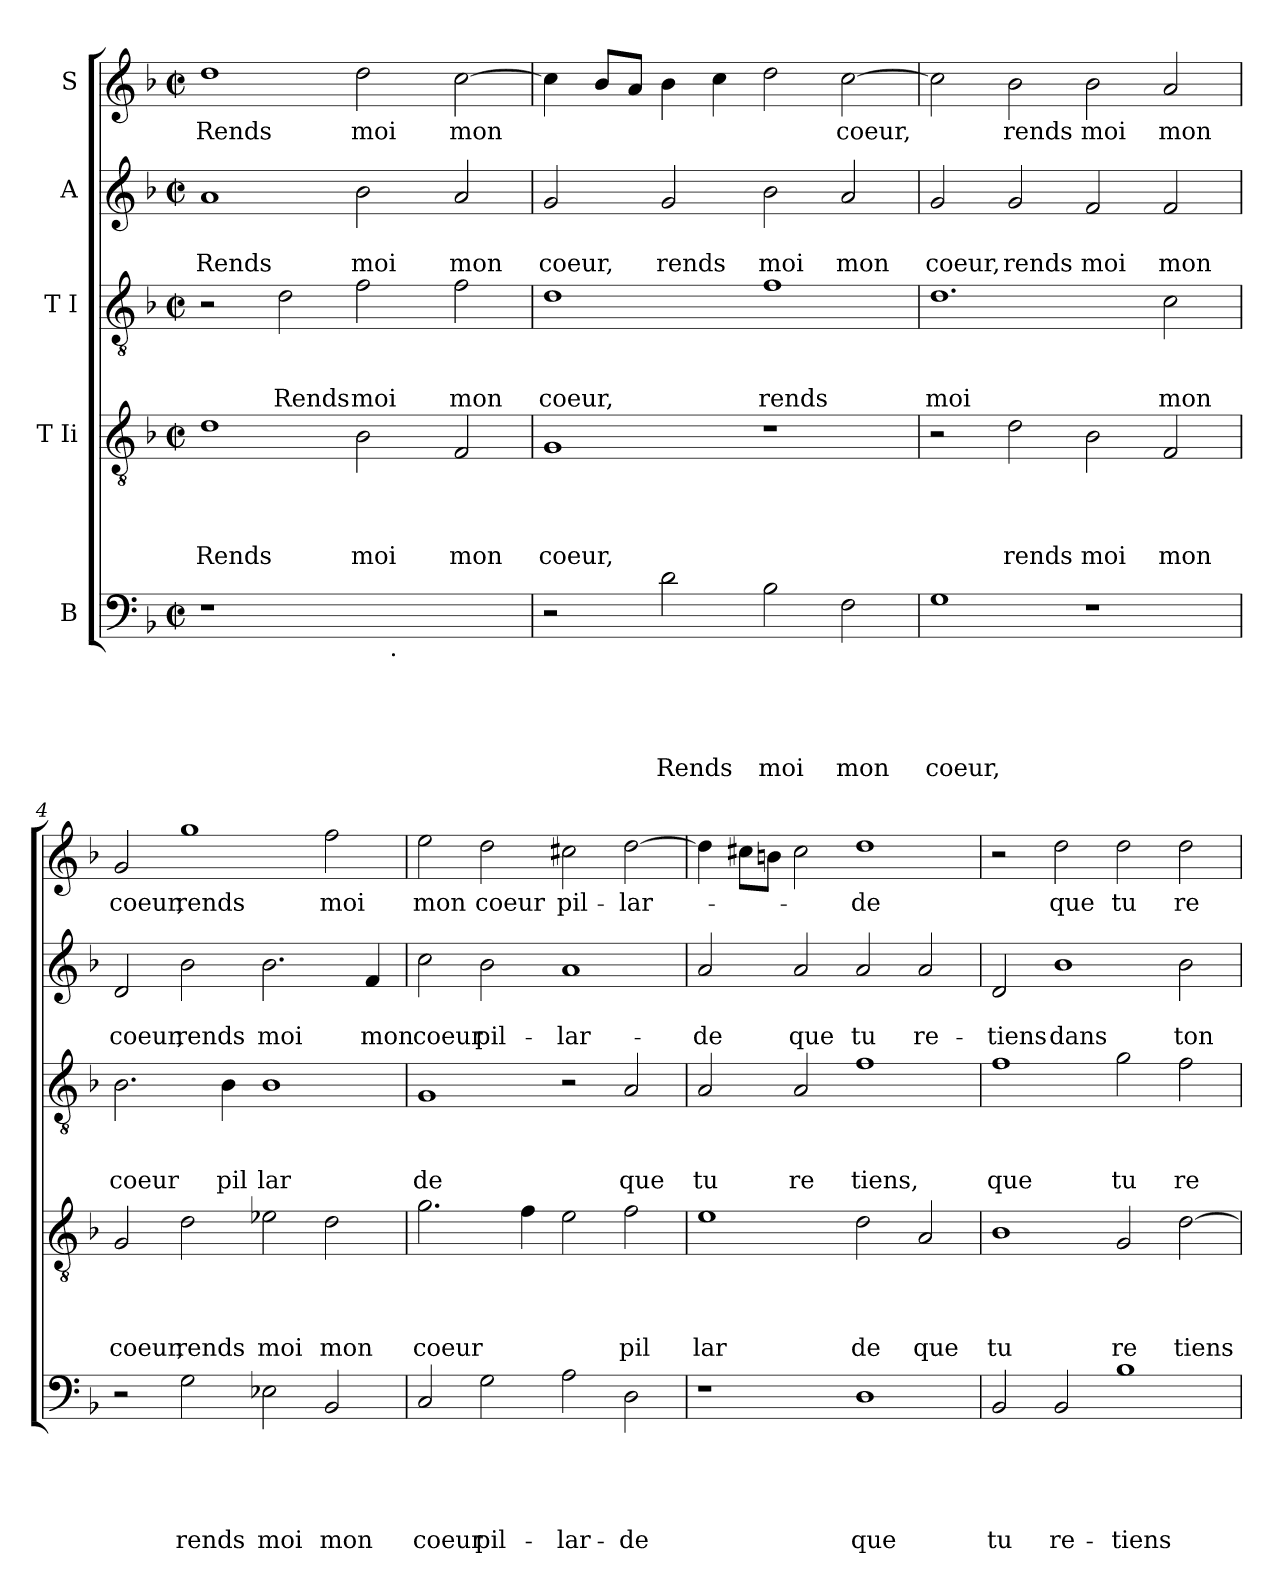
**kern	**text	**text	**text	**text	**text	**kern	**text	**text	**text	**text	**kern	**text	**text	**text	**kern	**text	**text	**kern	**text
*part5	*part5	*part5	*part5	*part5	*part5	*part4	*part4	*part4	*part4	*part4	*part3	*part3	*part3	*part3	*part2	*part2	*part2	*part1	*part1
*staff5	*staff5	*staff5	*staff5	*staff5	*staff5	*staff4	*staff4	*staff4	*staff4	*staff4	*staff3	*staff3	*staff3	*staff3	*staff2	*staff2	*staff2	*staff1	*staff1
*I"B	*	*	*	*	*	*I"T Ii	*	*	*	*	*I"T I	*	*	*	*I"A	*	*	*I"S	*
*clefF4	*	*	*	*	*	*clefGv2	*	*	*	*	*clefGv2	*	*	*	*clefG2	*	*	*clefG2	*
*k[b-]	*	*	*	*	*	*k[b-]	*	*	*	*	*k[b-]	*	*	*	*k[b-]	*	*	*k[b-]	*
*F:	*	*	*	*	*	*F:	*	*	*	*	*F:	*	*	*	*F:	*	*	*F:	*
*M2/2	*	*	*	*	*	*M2/2	*	*	*	*	*M2/2	*	*	*	*M2/2	*	*	*M2/2	*
*met(c|)	*	*	*	*	*	*met(c|)	*	*	*	*	*met(c|)	*	*	*	*met(c|)	*	*	*met(c|)	*
=1	=1	=1	=1	=1	=1	=1	=1	=1	=1	=1	=1	=1	=1	=1	=1	=1	=1	=1	=1
!	!	!	!	!	!	!	!	!	!	!LO:LY:b	!	!	!	!	!	!	!LO:LY:b	!	!LO:LY:b
1r	.	.	.	.	.	1d	.	.	.	Rends	2r	.	.	.	1a	.	Rends	1dd	Rends
!	!	!	!	!	!	!	!	!	!	!	!	!	!	!LO:LY:b	!	!	!	!	!
.	.	.	.	.	.	.	.	.	.	.	2d\	.	.	Rends	.	.	.	.	.
!	!	!	!	!	!	!	!	!	!	!LO:LY:b	!	!	!	!LO:LY:b	!	!	!LO:LY:b	!	!LO:LY:b
8ryy	.	.	.	.	.	2B-\	.	.	.	moi	2f\	.	.	moi	2b-\	.	moi	2dd\	moi
!LO:TX:b:t=.	!	!	!	!	!	!	!	!	!	!	!	!	!	!	!	!	!	!	!
2..ryy	.	.	.	.	.	.	.	.	.	.	.	.	.	.	.	.	.	.	.
!	!	!	!	!	!	!	!	!	!	!LO:LY:b	!	!	!	!LO:LY:b	!	!	!LO:LY:b	!	!LO:LY:b
.	.	.	.	.	.	2F/	.	.	.	mon	2f\	.	.	mon	2a/	.	mon	[>2cc\	mon
=2	=2	=2	=2	=2	=2	=2	=2	=2	=2	=2	=2	=2	=2	=2	=2	=2	=2	=2	=2
!	!	!	!	!	!	!	!	!	!	!LO:LY:b	!	!	!	!LO:LY:b	!	!	!LO:LY:b	!	!
2r	.	.	.	.	.	1G	.	.	.	coeur,	1d	.	.	coeur,	2g/	.	coeur,	4cc\]	.
.	.	.	.	.	.	.	.	.	.	.	.	.	.	.	.	.	.	8b-/L	.
.	.	.	.	.	.	.	.	.	.	.	.	.	.	.	.	.	.	8a/J	.
!	!	!	!	!	!LO:LY:b	!	!	!	!	!	!	!	!	!	!	!	!LO:LY:b	!	!
2d\	.	.	.	.	Rends	.	.	.	.	.	.	.	.	.	2g/	.	rends	4b-\	.
.	.	.	.	.	.	.	.	.	.	.	.	.	.	.	.	.	.	4cc\	.
!	!	!	!	!	!LO:LY:b	!	!	!	!	!	!	!	!	!LO:LY:b	!	!	!LO:LY:b	!	!
2B-\	.	.	.	.	moi	1r	.	.	.	.	1f	.	.	rends	2b-\	.	moi	2dd\	.
!	!	!	!	!	!LO:LY:b	!	!	!	!	!	!	!	!	!	!	!	!LO:LY:b	!	!LO:LY:b
2F\	.	.	.	.	mon	.	.	.	.	.	.	.	.	.	2a/	.	mon	[>2cc\	coeur,
=3	=3	=3	=3	=3	=3	=3	=3	=3	=3	=3	=3	=3	=3	=3	=3	=3	=3	=3	=3
!	!	!	!	!	!LO:LY:b	!	!	!	!	!	!	!	!	!LO:LY:b	!	!	!LO:LY:b	!	!
1G	.	.	.	.	coeur,	2r	.	.	.	.	1.d	.	.	moi	2g/	.	coeur,	2cc\]	.
!	!	!	!	!	!	!	!	!	!	!LO:LY:b	!	!	!	!	!	!	!LO:LY:b	!	!LO:LY:b
.	.	.	.	.	.	2d\	.	.	.	rends	.	.	.	.	2g/	.	rends	2b-\	rends
!	!	!	!	!	!	!	!	!	!	!LO:LY:b	!	!	!	!	!	!	!LO:LY:b	!	!LO:LY:b
1r	.	.	.	.	.	2B-\	.	.	.	moi	.	.	.	.	2f/	.	moi	2b-\	moi
!	!	!	!	!	!	!	!	!	!	!LO:LY:b	!	!	!	!LO:LY:b	!	!	!LO:LY:b	!	!LO:LY:b
.	.	.	.	.	.	2F/	.	.	.	mon	2c\	.	.	mon	2f/	.	mon	2a/	mon
=4	=4	=4	=4	=4	=4	=4	=4	=4	=4	=4	=4	=4	=4	=4	=4	=4	=4	=4	=4
!	!	!	!	!	!	!	!	!	!	!LO:LY:b	!	!	!	!LO:LY:b	!	!	!LO:LY:b	!	!LO:LY:b
2r	.	.	.	.	.	2G/	.	.	.	coeur,	2.B-\	.	.	coeur	2d/	.	coeur,	2g/	coeur,
!	!	!	!	!	!LO:LY:b	!	!	!	!	!LO:LY:b	!	!	!	!	!	!	!LO:LY:b	!	!LO:LY:b
2G\	.	.	.	.	rends	2d\	.	.	.	rends	.	.	.	.	2b-\	.	rends	1gg	rends
!	!	!	!	!	!	!	!	!	!	!	!	!	!	!LO:LY:b	!	!	!	!	!
.	.	.	.	.	.	.	.	.	.	.	4B-\	.	.	pil	.	.	.	.	.
!	!	!	!	!	!LO:LY:b	!	!	!	!	!LO:LY:b	!	!	!	!LO:LY:b	!	!	!LO:LY:b	!	!
2E-X\	.	.	.	.	moi	2e-X\	.	.	.	moi	1B-	.	.	lar	2.b-\	.	moi	.	.
!	!	!	!	!	!LO:LY:b	!	!	!	!	!LO:LY:b	!	!	!	!	!	!	!	!	!LO:LY:b
2BB-/	.	.	.	.	mon	2d\	.	.	.	mon	.	.	.	.	.	.	.	2ff\	moi
!	!	!	!	!	!	!	!	!	!	!	!	!	!	!	!	!	!LO:LY:b	!	!
.	.	.	.	.	.	.	.	.	.	.	.	.	.	.	4f/	.	mon	.	.
!!LO:LB:g=z
=5	=5	=5	=5	=5	=5	=5	=5	=5	=5	=5	=5	=5	=5	=5	=5	=5	=5	=5	=5
!	!	!	!	!	!LO:LY:b	!	!	!	!	!LO:LY:b	!	!	!	!LO:LY:b	!	!	!LO:LY:b	!	!LO:LY:b
2C/	.	.	.	.	coeur	2.g\	.	.	.	coeur	1G	.	.	de	2cc\	.	coeur	2ee\	mon
!	!	!	!	!	!LO:LY:b	!	!	!	!	!	!	!	!	!	!	!	!LO:LY:b	!	!LO:LY:b
2G\	.	.	.	.	pil-	.	.	.	.	.	.	.	.	.	2b-\	.	pil-	2dd\	coeur
.	.	.	.	.	.	4f\	.	.	.	.	.	.	.	.	.	.	.	.	.
!	!	!	!	!	!LO:LY:b	!	!	!	!	!	!	!	!	!	!	!	!LO:LY:b	!	!LO:LY:b
2A\	.	.	.	.	-lar-	2e\	.	.	.	.	2r	.	.	.	1a	.	-lar-	2cc#X\	pil-
!	!	!	!	!	!LO:LY:b	!	!	!	!	!LO:LY:b	!	!	!	!LO:LY:b	!	!	!	!	!LO:LY:b
2D\	.	.	.	.	-de	2f\	.	.	.	pil	2A/	.	.	que	.	.	.	[>2dd\	-lar-
=6	=6	=6	=6	=6	=6	=6	=6	=6	=6	=6	=6	=6	=6	=6	=6	=6	=6	=6	=6
!	!	!	!	!	!	!	!	!	!	!LO:LY:b	!	!	!	!LO:LY:b	!	!	!LO:LY:b	!	!
1r	.	.	.	.	.	1e	.	.	.	lar	2A/	.	.	tu	2a/	.	-de	4dd\]	.
.	.	.	.	.	.	.	.	.	.	.	.	.	.	.	.	.	.	8cc#\L	.
.	.	.	.	.	.	.	.	.	.	.	.	.	.	.	.	.	.	8b\J	.
!	!	!	!	!	!	!	!	!	!	!	!	!	!	!LO:LY:b	!	!	!LO:LY:b	!	!
.	.	.	.	.	.	.	.	.	.	.	2A/	.	.	re	2a/	.	que	2cc#\	.
!	!	!	!	!	!LO:LY:b	!	!	!	!	!LO:LY:b	!	!	!	!LO:LY:b	!	!	!LO:LY:b	!	!LO:LY:b
1D	.	.	.	.	que	2d\	.	.	.	de	1f	.	.	tiens,	2a/	.	tu	1dd	-de
!	!	!	!	!	!	!	!	!	!	!LO:LY:b	!	!	!	!	!	!	!LO:LY:b	!	!
.	.	.	.	.	.	2A/	.	.	.	que	.	.	.	.	2a/	.	re-	.	.
=7	=7	=7	=7	=7	=7	=7	=7	=7	=7	=7	=7	=7	=7	=7	=7	=7	=7	=7	=7
!	!	!	!	!	!LO:LY:b	!	!	!	!	!LO:LY:b	!	!	!	!LO:LY:b	!	!	!LO:LY:b	!	!
2BB-/	.	.	.	.	tu	1B-	.	.	.	tu	1f	.	.	que	2d/	.	-tiens	2r	.
!	!	!	!	!	!LO:LY:b	!	!	!	!	!	!	!	!	!	!	!	!LO:LY:b	!	!LO:LY:b
2BB-/	.	.	.	.	re-	.	.	.	.	.	.	.	.	.	1b-	.	dans	2dd\	que
!	!	!	!	!	!LO:LY:b	!	!	!	!	!LO:LY:b	!	!	!	!LO:LY:b	!	!	!	!	!LO:LY:b
1B-	.	.	.	.	-tiens	2G/	.	.	.	re	2g\	.	.	tu	.	.	.	2dd\	tu
!	!	!	!	!	!	!	!	!	!	!LO:LY:b	!	!	!	!LO:LY:b	!	!	!LO:LY:b	!	!LO:LY:b
.	.	.	.	.	.	[>2d\	.	.	.	tiens	2f\	.	.	re	2b-\	.	ton	2dd\	re-
=	=	=	=	=	=	=	=	=	=	=	=	=	=	=	=	=	=	=	=
*-	*-	*-	*-	*-	*-	*-	*-	*-	*-	*-	*-	*-	*-	*-	*-	*-	*-	*-	*-
